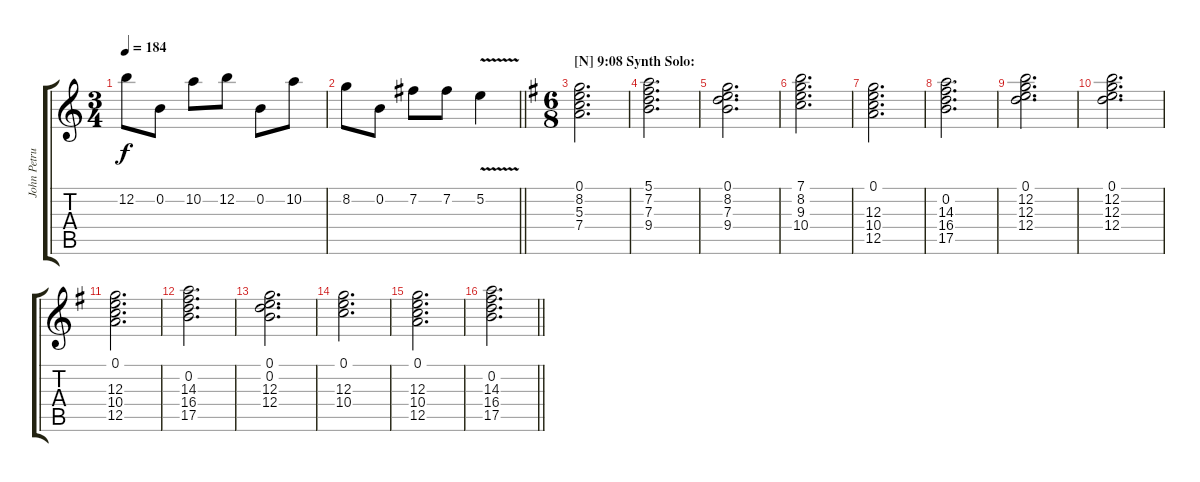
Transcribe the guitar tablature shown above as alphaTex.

\track ("John Petrucci - Guitar" "John Petru") {instrument distortionguitar}
\staff {score tabs}
\tuning (E4 B3 G3 D3 A2 E2) {hide}
\ts (3 4)
\tempo 184
\clef g2
\ks c
12.2.8{dy f} 0.2.8 10.2.8 12.2.8 0.2.8 10.2.8 |
\barLineRight lightlight
8.2.8 0.2.8 7.2.8 7.2.8 5.2{v}.4 |
\ts (6 8)
\section ("" "[N] 9:08 Synth Solo:")
\ks g
(0.1 8.2 5.3 7.4).2{d} |
(5.1 7.2 7.3 9.4).2{d} |
(0.1 8.2 7.3 9.4).2{d} |
(7.1 8.2 9.3 10.4).2{d} |
(0.1 12.3 10.4 12.5).2{d} |
(0.2 14.3 16.4 17.5).2{d} |
(0.1 12.2 12.3 12.4).2{d} |
(0.1 12.2 12.3 12.4).2{d} |
(0.1 12.3 10.4 12.5).2{d} |
(0.2 14.3 16.4 17.5).2{d} |
(0.1 0.2 12.3 12.4).2{d} |
(0.1 12.3 10.4).2{d} |
(0.1 12.3 10.4 12.5).2{d} |
\barLineRight lightlight
(0.2 14.3 16.4 17.5).2{d}
